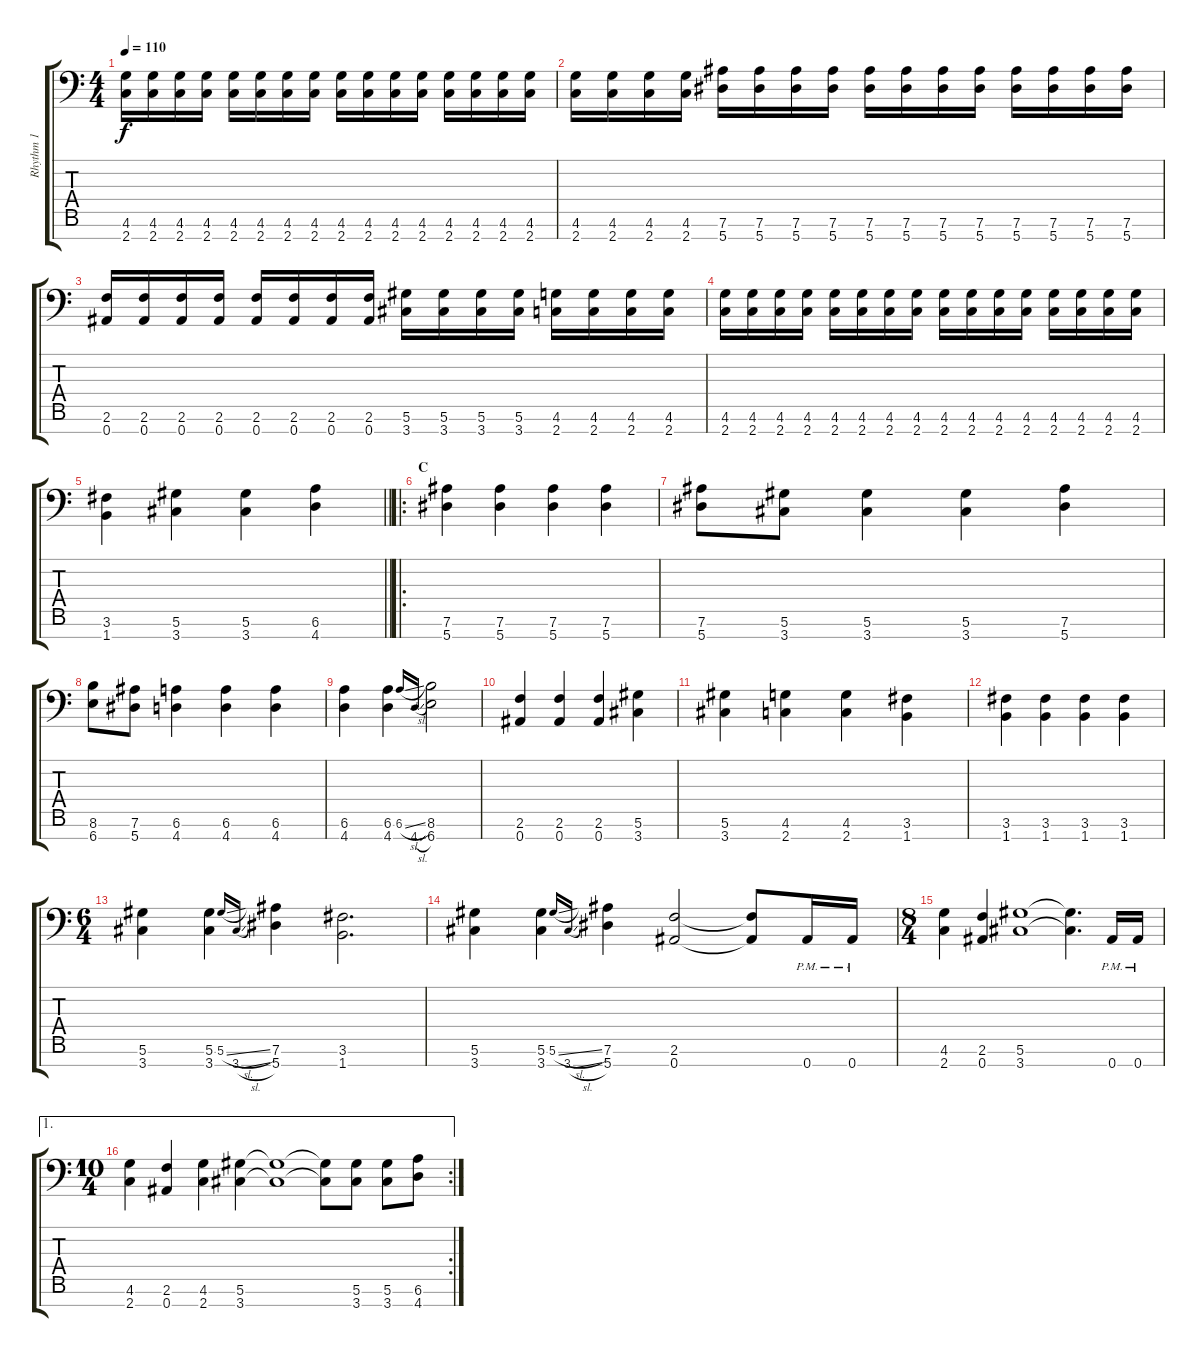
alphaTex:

\track ("Rhythm 1" "Rhythm 1") {instrument distortionguitar}
\staff {score tabs}
\tuning (Eb4 Bb3 Gb3 Db3 Ab2 Eb2 Bb1) {hide}
\ts (4 4)
\tempo 110
\clef f4
\ks c
(4.6 2.7).16{dy f} (4.6 2.7).16 (4.6 2.7).16 (4.6 2.7).16 (4.6 2.7).16 (4.6 2.7).16 (4.6 2.7).16 (4.6 2.7).16 (4.6 2.7).16 (4.6 2.7).16 (4.6 2.7).16 (4.6 2.7).16 (4.6 2.7).16 (4.6 2.7).16 (4.6 2.7).16 (4.6 2.7).16 |
(4.6 2.7).16 (4.6 2.7).16 (4.6 2.7).16 (4.6 2.7).16 (7.6 5.7).16 (7.6 5.7).16 (7.6 5.7).16 (7.6 5.7).16 (7.6 5.7).16 (7.6 5.7).16 (7.6 5.7).16 (7.6 5.7).16 (7.6 5.7).16 (7.6 5.7).16 (7.6 5.7).16 (7.6 5.7).16 |
(2.6 0.7).16 (2.6 0.7).16 (2.6 0.7).16 (2.6 0.7).16 (2.6 0.7).16 (2.6 0.7).16 (2.6 0.7).16 (2.6 0.7).16 (5.6 3.7).16 (5.6 3.7).16 (5.6 3.7).16 (5.6 3.7).16 (4.6 2.7).16 (4.6 2.7).16 (4.6 2.7).16 (4.6 2.7).16 |
(4.6 2.7).16 (4.6 2.7).16 (4.6 2.7).16 (4.6 2.7).16 (4.6 2.7).16 (4.6 2.7).16 (4.6 2.7).16 (4.6 2.7).16 (4.6 2.7).16 (4.6 2.7).16 (4.6 2.7).16 (4.6 2.7).16 (4.6 2.7).16 (4.6 2.7).16 (4.6 2.7).16 (4.6 2.7).16 |
\barLineRight lightlight
(3.6 1.7).4 (5.6 3.7).4 (5.6 3.7).4 (6.6 4.7).4 |
\ro
\section ("" "C")
(7.6 5.7).4 (7.6 5.7).4 (7.6 5.7).4 (7.6 5.7).4 |
(7.6 5.7).8 (5.6 3.7).8 (5.6 3.7).4 (5.6 3.7).4 (7.6 5.7).4 |
(8.6 6.7).8 (7.6 5.7).8 (6.6 4.7).4 (6.6 4.7).4 (6.6 4.7).4 |
(6.6 4.7).4 (6.6 4.7).4 6.6{sl}.16{gr onbeat} 4.7{sl}.16{gr onbeat} (8.6 6.7).2 |
(2.6 0.7).4 (2.6 0.7).4 (2.6 0.7).4 (5.6 3.7).4 |
(5.6 3.7).4 (4.6 2.7).4 (4.6 2.7).4 (3.6 1.7).4 |
(3.6 1.7).4 (3.6 1.7).4 (3.6 1.7).4 (3.6 1.7).4 |
\ts (6 4)
(5.6 3.7).4 (5.6 3.7).4 5.6{sl}.16{gr onbeat} 3.7{sl}.16{gr onbeat} (7.6 5.7).4 (3.6 1.7).2{d} |
(5.6 3.7).4 (5.6 3.7).4 5.6{sl}.16{gr onbeat} 3.7{sl}.16{gr onbeat} (7.6 5.7).4 (2.6 0.7).2 (2.6{t} 0.7{t}).8 0.7{pm}.16 0.7{pm}.16 |
\ts (8 4)
(4.6 2.7).4 (2.6 0.7).4 (5.6 3.7).1 (5.6{t} 3.7{t}).4{d} 0.7{pm}.16 0.7{pm}.16 |
\ae 1
\rc 2
\ts (10 4)
(4.6 2.7).4 (2.6 0.7).4 (4.6 2.7).4 (5.6 3.7).4 (5.6{t} 3.7{t}).1 (5.6{t} 3.7{t}).8 (5.6 3.7).8 (5.6 3.7).8 (6.6 4.7).8
